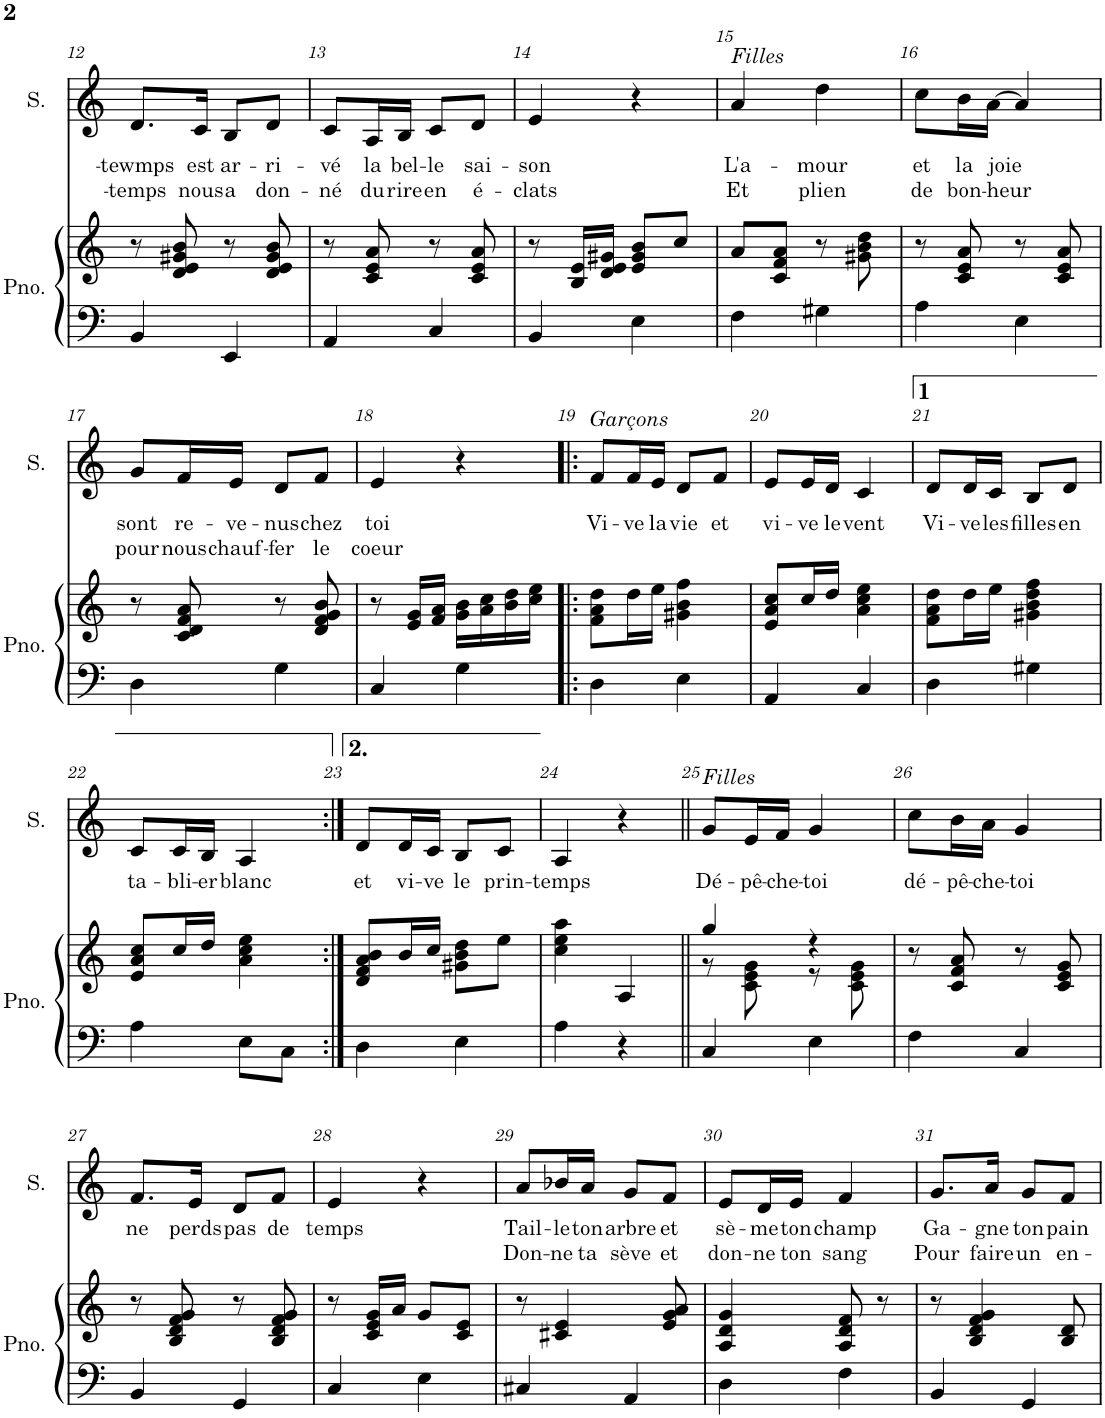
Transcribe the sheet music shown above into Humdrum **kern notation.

**kern	**kern	**kern	**text	**text
*part2	*part2	*part1	*part1	*part1
*staff3	*staff2	*staff1	*staff1	*staff1
*I"Piano	*	*I"Soprano	*	*
*I'Pno.	*	*I'S.	*	*
!!LO:PB:g=z
*clefF4	*clefG2	*clefG2	*	*
*k[]	*k[]	*k[]	*	*
*M2/4	*M2/4	*M2/4	*	*
=12	=12	=12	=12	=12
!	!	!	!LO:LY:b	!LO:LY:b
4BB/	8r	8.d/L	-tewmps	-temps
.	8d/ 8e/ 8g#X/ 8b/	.	.	.
!	!	!	!LO:LY:b	!LO:LY:b
.	.	16c/Jk	est	nous
!	!	!	!LO:LY:b	!LO:LY:b
4EE/	8r	8B/L	ar-	a
!	!	!	!LO:LY:b	!LO:LY:b
.	8d/ 8e/ 8g#/ 8b/	8d/J	-ri-	don-
=13	=13	=13	=13	=13
!	!	!	!LO:LY:b	!LO:LY:b
4AA/	8r	8c/L	-vé	-né
!	!	!	!LO:LY:b	!LO:LY:b
.	8c/ 8e/ 8a/	16A/L	la	du
!	!	!	!LO:LY:b	!LO:LY:b
.	.	16B/JJ	bel-	rire
!	!	!	!LO:LY:b	!LO:LY:b
4C/	8r	8c/L	-le	en
!	!	!	!LO:LY:b	!LO:LY:b
.	8c/ 8e/ 8a/	8d/J	sai-	é-
=14	=14	=14	=14	=14
!	!	!	!LO:LY:b	!LO:LY:b
4BB/	8r	4e/	-son	-clats
.	16B/ 16e/LL	.	.	.
.	16d/ 16e/ 16g#X/JJ	.	.	.
4E\	8e/ 8g#/ 8b/L	4r	.	.
.	8cc/J	.	.	.
=15	=15	=15	=15	=15
!	!	!LO:TX:a:i:t=Filles	!	!
!	!	!	!LO:LY:b	!LO:LY:b
4F\	8a/L	4a/	L'a-	Et
.	8c/ 8f/ 8a/J	.	.	.
!	!	!	!LO:LY:b	!LO:LY:b
4G#X\	8r	4dd\	-mour	plien
.	8g#X\ 8b\ 8dd\	.	.	.
=16	=16	=16	=16	=16
!	!	!	!LO:LY:b	!LO:LY:b
4A\	8r	8cc\L	et	de
!	!	!	!LO:LY:b	!LO:LY:b
.	8c/ 8e/ 8a/	16b\L	la	bon-
!	!	!	!LO:LY:b	!LO:LY:b
.	.	[16a\JJ	joie	-heur
4E\	8r	4a/]	.	.
.	8c/ 8e/ 8a/	.	.	.
!!LO:LB:g=z
=17	=17	=17	=17	=17
!	!	!	!LO:LY:b	!LO:LY:b
4D\	8r	8g/L	sont	pour
!	!	!	!LO:LY:b	!LO:LY:b
.	8c/ 8d/ 8f/ 8a/	16f/L	re-	nous
!	!	!	!LO:LY:b	!LO:LY:b
.	.	16e/JJ	-ve-	chauf-
!	!	!	!LO:LY:b	!LO:LY:b
4G\	8r	8d/L	-nus	-fer
!	!	!	!LO:LY:b	!LO:LY:b
.	8d/ 8f/ 8g/ 8b/	8f/J	chez	le
=18	=18	=18	=18	=18
!	!	!	!LO:LY:b	!LO:LY:b
4C/	8r	4e/	toi	coeur
.	16e/ 16g/LL	.	.	.
.	16f/ 16a/JJ	.	.	.
4G\	16g\ 16b\LL	4r	.	.
.	16a\ 16cc\	.	.	.
.	16b\ 16dd\	.	.	.
.	16cc\ 16ee\JJ	.	.	.
=19!|:	=19!|:	=19!|:	=19!|:	=19!|:
!	!	!LO:TX:a:i:t=Garçons	!	!
!	!	!	!LO:LY:b	!
4D\	8f\ 8a\ 8dd\L	8f/L	Vi-	.
!	!	!	!LO:LY:b	!
.	16dd\L	16f/L	-ve	.
!	!	!	!LO:LY:b	!
.	16ee\JJ	16e/JJ	la	.
!	!	!	!LO:LY:b	!
4E\	4g#X\ 4b\ 4ff\	8d/L	vie	.
!	!	!	!LO:LY:b	!
.	.	8f/J	et	.
=20	=20	=20	=20	=20
!	!	!	!LO:LY:b	!
4AA/	8e/ 8a/ 8cc/L	8e/L	vi-	.
!	!	!	!LO:LY:b	!
.	16cc/L	16e/L	-ve	.
!	!	!	!LO:LY:b	!
.	16dd/JJ	16d/JJ	le	.
!	!	!	!LO:LY:b	!
4C/	4a\ 4cc\ 4ee\	4c/	vent	.
=21	=21	=21	=21	=21
!	!	!	!LO:LY:b	!
4D\	8f\ 8a\ 8dd\L	8d/L	Vi-	.
!	!	!	!LO:LY:b	!
.	16dd\L	16d/L	-ve	.
!	!	!	!LO:LY:b	!
.	16ee\JJ	16c/JJ	les	.
!	!	!	!LO:LY:b	!
4G#X\	4g#X\ 4b\ 4dd\ 4ff\	8B/L	filles	.
!	!	!	!LO:LY:b	!
.	.	8d/J	en	.
!!LO:LB:g=z
=22	=22	=22	=22	=22
!	!	!	!LO:LY:b	!
4A\	8e/ 8a/ 8cc/L	8c/L	ta-	.
!	!	!	!LO:LY:b	!
.	16cc/L	16c/L	-bli-	.
!	!	!	!LO:LY:b	!
.	16dd/JJ	16B/JJ	-er	.
!	!	!	!LO:LY:b	!
8E\L	4a\ 4cc\ 4ee\	4A/	blanc	.
8C\J	.	.	.	.
=23:|!	=23:|!	=23:|!	=23:|!	=23:|!
!	!	!	!LO:LY:b	!
4D\	8d/ 8f/ 8a/ 8b/L	8d/L	et	.
!	!	!	!LO:LY:b	!
.	16b/L	16d/L	vi-	.
!	!	!	!LO:LY:b	!
.	16cc/JJ	16c/JJ	-ve	.
!	!	!	!LO:LY:b	!
4E\	8g#X\ 8b\ 8dd\L	8B/L	le	.
!	!	!	!LO:LY:b	!
.	8ee\J	8c/J	prin-	.
=24	=24	=24	=24	=24
!	!	!	!LO:LY:b	!
4A\	4cc\ 4ee\ 4aa\	4A/	-temps	.
4r	4A/	4r	.	.
=25||	=25||	=25||	=25||	=25||
*	*^	*	*	*
!	!	!	!LO:TX:a:i:t=Filles	!	!
!	!	!	!	!LO:LY:b	!
4C/	4gg/	8r	8g/L	Dé-	.
!	!	!	!	!LO:LY:b	!
.	.	8c\ 8e\ 8g\	16e/L	-pê-	.
!	!	!	!	!LO:LY:b	!
.	.	.	16f/JJ	-che-	.
!	!	!	!	!LO:LY:b	!
4E\	4r	8r	4g/	-toi	.
.	.	8c\ 8e\ 8g\	.	.	.
=26	=26	=26	=26	=26	=26
!	!	!	!	!LO:LY:b	!
*	*v	*v	*	*	*
4F\	8r	8cc\L	dé-	.
!	!	!	!LO:LY:b	!
.	8c/ 8f/ 8a/	16b\L	-pê-	.
!	!	!	!LO:LY:b	!
.	.	16a\JJ	-che-	.
!	!	!	!LO:LY:b	!
4C/	8r	4g/	-toi	.
.	8c/ 8e/ 8g/	.	.	.
!!LO:LB:g=z
=27	=27	=27	=27	=27
!	!	!	!LO:LY:b	!
4BB/	8r	8.f/L	ne	.
.	8B/ 8d/ 8f/ 8g/	.	.	.
!	!	!	!LO:LY:b	!
.	.	16e/Jk	perds	.
!	!	!	!LO:LY:b	!
4GG/	8r	8d/L	pas	.
!	!	!	!LO:LY:b	!
.	8B/ 8d/ 8f/ 8g/	8f/J	de	.
=28	=28	=28	=28	=28
!	!	!	!LO:LY:b	!
4C/	8r	4e/	temps	.
.	16c/ 16e/ 16g/LL	.	.	.
.	16a/JJ	.	.	.
4E\	8g/L	4r	.	.
.	8c/ 8e/J	.	.	.
=29	=29	=29	=29	=29
!	!	!	!LO:LY:b	!LO:LY:b
4C#X/	8r	8a/L	Tail-	Don-
!	!	!	!LO:LY:b	!LO:LY:b
.	4c#X/ 4e/	16b-X/L	-le	-ne
!	!	!	!LO:LY:b	!LO:LY:b
.	.	16a/JJ	ton	ta
!	!	!	!LO:LY:b	!LO:LY:b
4AA/	.	8g/L	arbre	sève
!	!	!	!LO:LY:b	!LO:LY:b
.	8e/ 8g/ 8a/	8f/J	et	et
=30	=30	=30	=30	=30
!	!	!	!LO:LY:b	!LO:LY:b
4D\	4A/ 4d/ 4g/	8e/L	sè-	don-
!	!	!	!LO:LY:b	!LO:LY:b
.	.	16d/L	-me	-ne
!	!	!	!LO:LY:b	!LO:LY:b
.	.	16e/JJ	ton	ton
!	!	!	!LO:LY:b	!LO:LY:b
4F\	8A/ 8d/ 8f/	4f/	champ	sang
.	8r	.	.	.
=31	=31	=31	=31	=31
!	!	!	!LO:LY:b	!LO:LY:b
4BB/	8r	8.g/L	Ga-	Pour
.	4B/ 4d/ 4f/ 4g/	.	.	.
!	!	!	!LO:LY:b	!LO:LY:b
.	.	16a/Jk	-gne	faire
!	!	!	!LO:LY:b	!LO:LY:b
4GG/	.	8g/L	ton	un
!	!	!	!LO:LY:b	!LO:LY:b
.	8B/ 8d/	8f/J	pain	en-
=	=	=	=	=
*-	*-	*-	*-	*-
